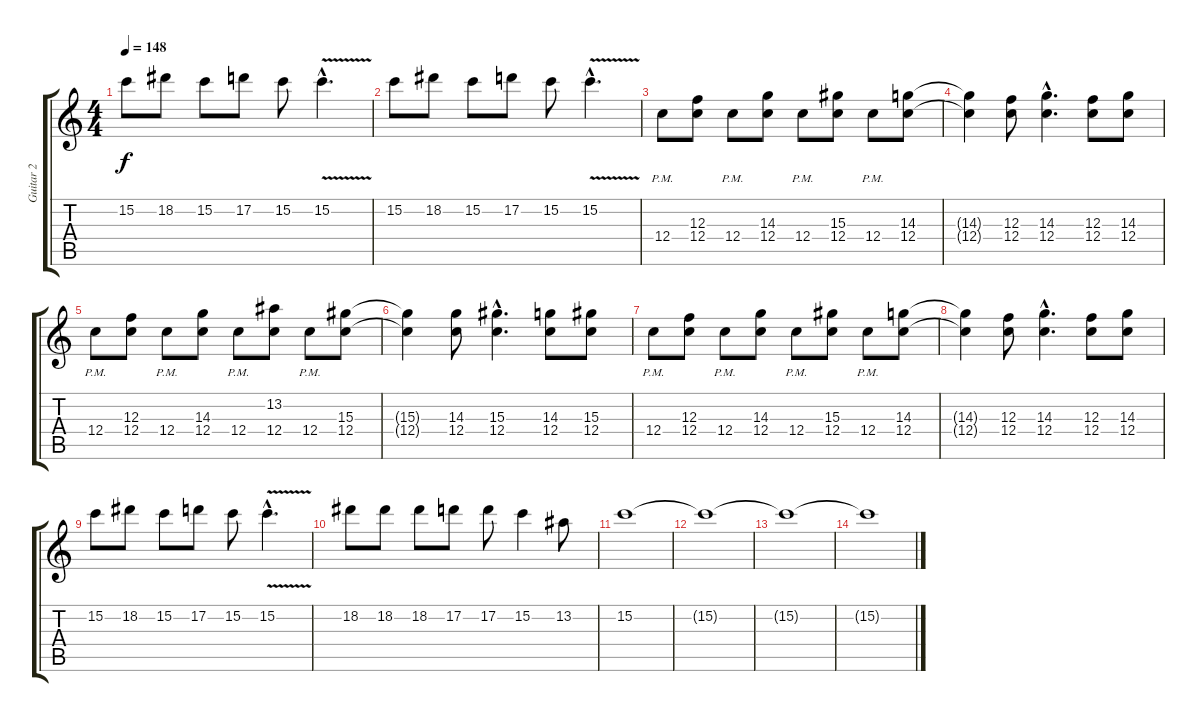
\track ("Guitar 2" "Guitar 2") {instrument distortionguitar}
\staff {score tabs}
\tuning (D4 A3 F3 C3 G2 C2) {hide}
\ts (4 4)
\tempo 148
\clef g2
\ks c
15.2.8{dy f} 18.2.8 15.2.8 17.2.8 15.2.8 15.2{v hac}.4{d} |
15.2.8 18.2.8 15.2.8 17.2.8 15.2.8 15.2{v hac}.4{d} |
12.4{pm}.8 (12.3 12.4).8 12.4{pm}.8 (14.3 12.4).8 12.4{pm}.8 (15.3 12.4).8 12.4{pm}.8 (14.3 12.4).8 |
(14.3{t} 12.4{t}).4 (12.3 12.4).8 (14.3{hac} 12.4{hac}).4{d} (12.3 12.4).8 (14.3 12.4).8 |
12.4{pm}.8 (12.3 12.4).8 12.4{pm}.8 (14.3 12.4).8 12.4{pm}.8 (13.2 12.4).8 12.4{pm}.8 (15.3 12.4).8 |
(15.3{t} 12.4{t}).4 (14.3 12.4).8 (15.3{hac} 12.4{hac}).4{d} (14.3 12.4).8 (15.3 12.4).8 |
12.4{pm}.8 (12.3 12.4).8 12.4{pm}.8 (14.3 12.4).8 12.4{pm}.8 (15.3 12.4).8 12.4{pm}.8 (14.3 12.4).8 |
(14.3{t} 12.4{t}).4 (12.3 12.4).8 (14.3{hac} 12.4{hac}).4{d} (12.3 12.4).8 (14.3 12.4).8 |
15.2.8 18.2.8 15.2.8 17.2.8 15.2.8 15.2{v hac}.4{d} |
18.2.8 18.2.8 18.2.8 17.2.8 17.2.8 15.2.4 13.2.8 |
15.2.1 |
15.2{t}.1 |
15.2{t}.1 |
15.2{t}.1
